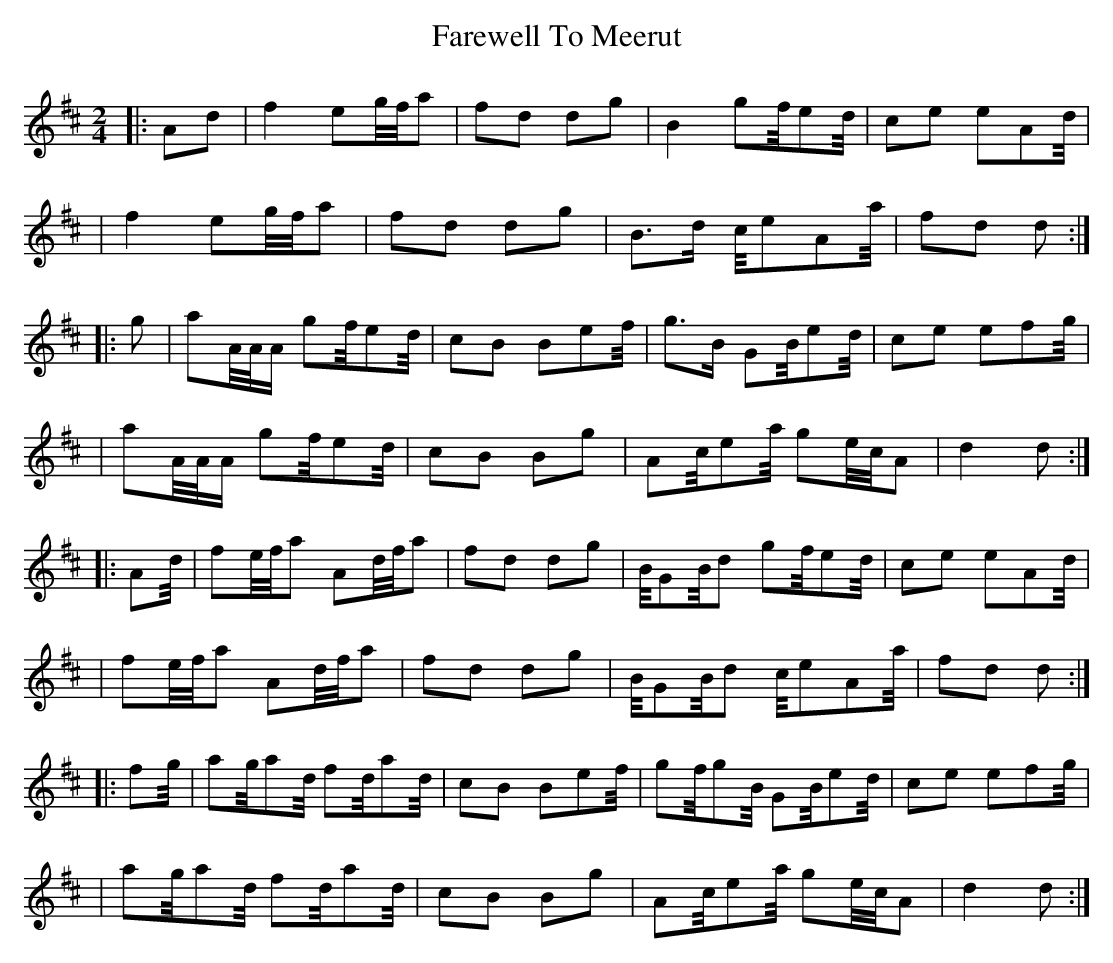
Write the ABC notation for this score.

X:1
T: Farewell To Meerut
M: 2/4
L: 1/8
K: Dmaj
|: A2/3d1/3 | f2 e2/3g1/4f1/4a2/3 | fd dg | B2 g2/3f1/4e2/3d1/4 | ce eA2/3d1/4 |
| f2 e2/3g1/4f1/4a2/3 | fd dg | B3/2d1/2 c1/4e2/3A2/3a1/4 | fd d :|
|:g |aA1/4A1/4A1/2 g2/3f1/4e2/3d1/4 | cB Be2/3f1/4 | g3/2B1/2 G2/3B1/4e2/3d1/4 | ce ef2/3g1/4 |
|aA1/4A1/4A1/2 g2/3f1/4e2/3d1/4 | cB Bg |A2/3c1/4e2/3a1/4 g2/3e1/4c1/4A2/3 | d2 d :|
|: A2/3d1/4 | f2/3e1/4f1/4a2/3 A2/3d1/4f1/4a2/3 | fd dg | B1/4G2/3B1/4d2/3 g2/3f1/4e2/3d1/4 | ce eA2/3d1/4 |
| f2/3e1/4f1/4a2/3 A2/3d1/4f1/4a2/3 | fd dg | B1/4G2/3B1/4d2/3 c1/4e2/3A2/3a1/4 | fd d :|
|: f2/3g1/4 | a2/3g1/4a2/3d1/4 f2/3d1/4a2/3d1/4 | cB Be2/3f1/4 |g2/3f1/4g2/3B1/4 G2/3B1/4e2/3d1/4 |ce ef2/3g1/4 |
|a2/3g1/4a2/3d1/4 f2/3d1/4a2/3d1/4 | cB Bg|A2/3c1/4e2/3a1/4 g2/3e1/4c1/4A2/3 | d2 d :|
